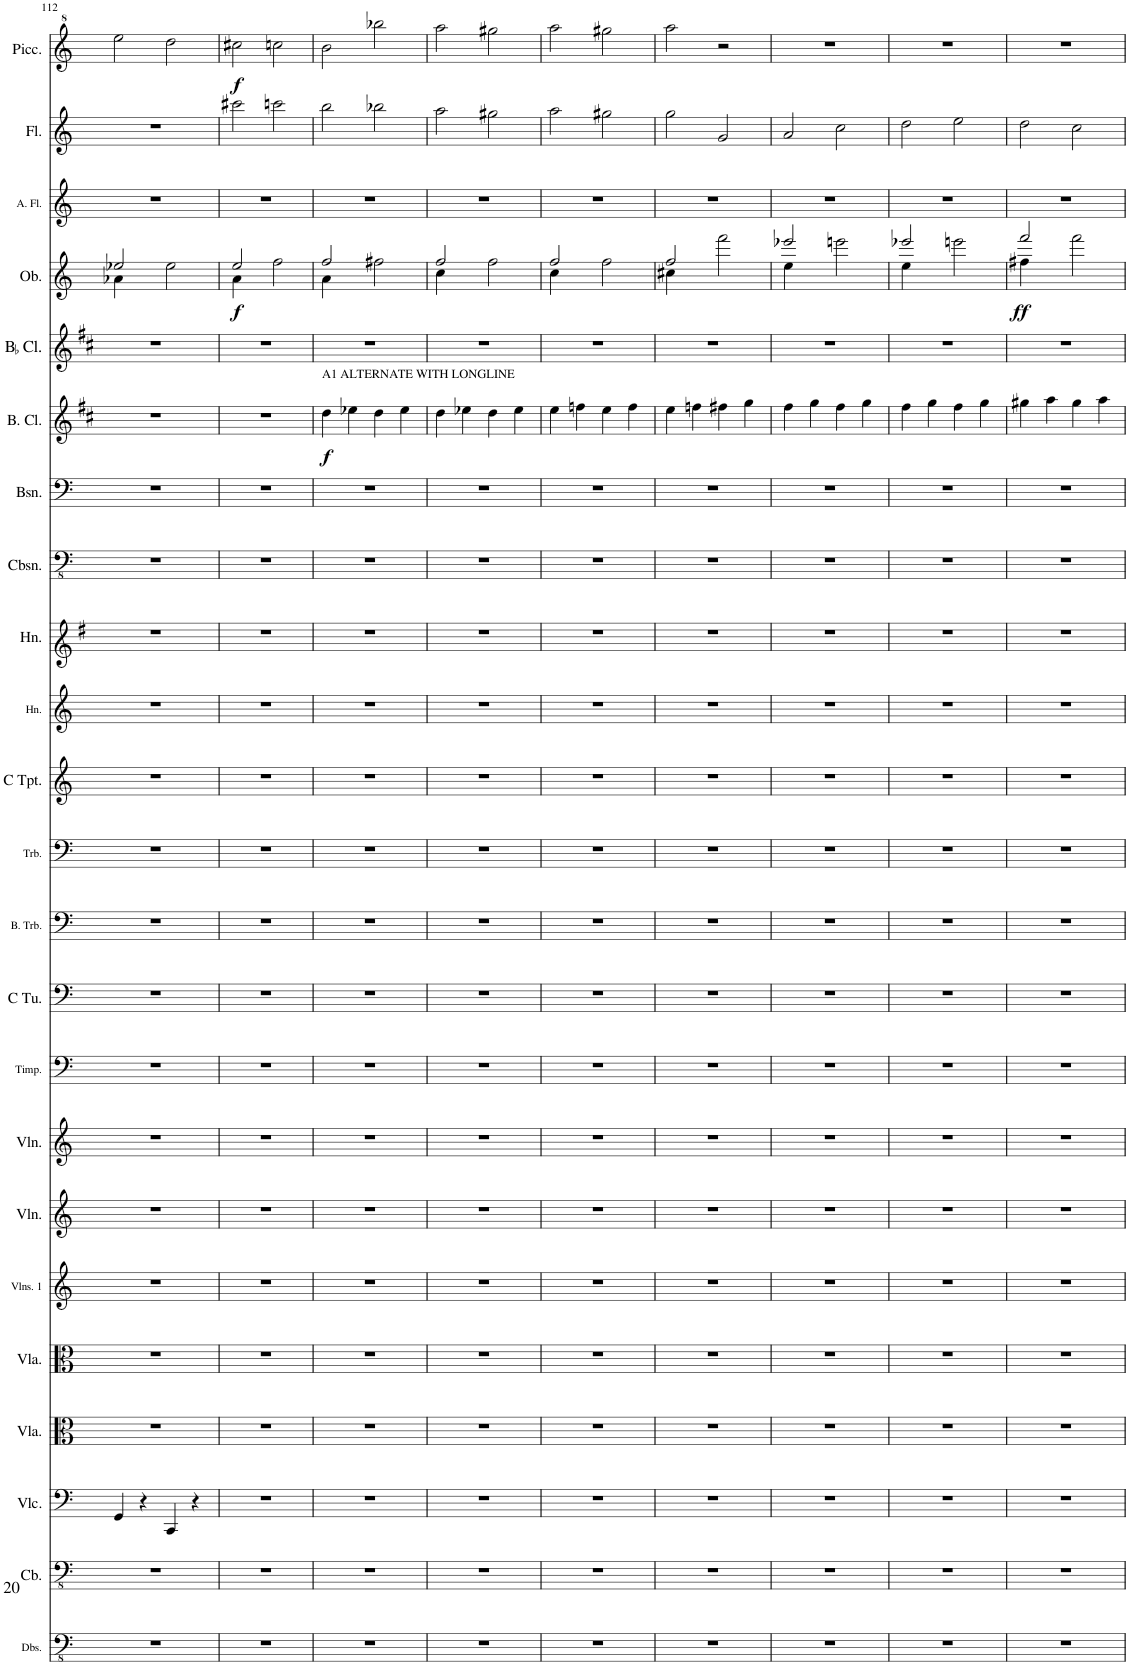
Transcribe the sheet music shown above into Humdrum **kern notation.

**kern	**kern	**kern	**kern	**kern	**kern	**kern	**kern	**kern	**kern	**kern	**kern	**kern	**kern	**kern	**kern	**kern	**kern	**dynam	**kern	**kern	**dynam	**kern	**kern	**kern	**dynam
*part23	*part22	*part21	*part20	*part19	*part18	*part17	*part16	*part15	*part14	*part13	*part12	*part11	*part10	*part9	*part8	*part7	*part6	*part6	*part5	*part4	*part4	*part3	*part2	*part1	*part1
*staff23	*staff22	*staff21	*staff20	*staff19	*staff18	*staff17	*staff16	*staff15	*staff14	*staff13	*staff12	*staff11	*staff10	*staff9	*staff8	*staff7	*staff6	*staff6	*staff5	*staff4	*staff4	*staff3	*staff2	*staff1	*staff1
*I"Double Basses	*I"Double Bass	*I"Violoncello	*I"Viola	*I"Viola	*I"Violins 1	*I"Violin	*I"Violin	*I"Timpani	*I"C Tuba	*I"Bass Trombone	*I"Trombone	*I"C Trumpet	*I"Horn	*I"Horn	*I"Contrabassoon	*I"Bassoon	*I"Bass Clarinet	*	*I"BaccidentalFlat Clarinet	*I"Oboe	*	*I"Alto Flute	*I"Flute	*I"Piccolo	*
*I'Dbs.	*	*I'Vlc.	*I'Vla.	*I'Vla.	*I'Vlns. 1	*I'Vln.	*I'Vln.	*I'Timp.	*I'C Tu.	*I'B. Trb.	*I'Trb.	*I'C Tpt.	*I'Hn.	*I'Hn.	*I'Cbsn.	*I'Bsn.	*I'B. Cl.	*	*I'BaccidentalFlat Cl.	*I'Ob.	*	*I'A. Fl.	*I'Fl.	*I'Picc.	*
!!LO:PB:g=z
*clefFv4	*clefFv4	*clefF4	*clefC3	*clefC3	*clefG2	*clefG2	*clefG2	*clefF4	*clefF4	*clefF4	*clefF4	*clefG2	*clefG2	*clefG1	*clefFv4	*clefF4	*clefG2	*	*clefG2	*clefG2	*	*clefG2	*clefG2	*clefG^2	*
*	*Trd7c12	*	*	*	*	*	*	*	*	*	*	*	*Trd4c7	*Trd4c7	*Trd7c12	*	*Trd8c14	*	*Trd1c2	*	*	*Trd3c5	*	*Trd-7c-12	*
*k[]	*k[]	*k[]	*k[]	*k[]	*k[]	*k[]	*k[]	*k[]	*k[]	*k[]	*k[]	*k[]	*k[]	*k[f#]	*k[]	*k[]	*k[f#c#]	*	*k[f#c#]	*k[]	*	*k[]	*k[]	*k[]	*
*M4/4	*M4/4	*M4/4	*M4/4	*M4/4	*M4/4	*M4/4	*M4/4	*M4/4	*M4/4	*M4/4	*M4/4	*M4/4	*M4/4	*M4/4	*M4/4	*M4/4	*M4/4	*	*M4/4	*M4/4	*	*M5/4	*M4/4	*M4/4	*
=112	=112	=112	=112	=112	=112	=112	=112	=112	=112	=112	=112	=112	=112	=112	=112	=112	=112	=112	=112	=112	=112	=112	=112	=112	=112
*	*	*	*	*	*	*	*	*	*	*	*	*	*	*	*	*	*	*	*	*^	*	*	*	*	*
1r	1r	4GG/	1r	1r	1r	1r	1r	1r	1r	1r	1r	1r	1r	1r	1r	1r	1r	.	1r	2ee-X/	4a-X\	.	4%5r	1r	2eee\	.
.	.	4r	.	.	.	.	.	.	.	.	.	.	.	.	.	.	.	.	.	.	4ryy	.	.	.	.	.
.	.	4CC/	.	.	.	.	.	.	.	.	.	.	.	.	.	.	.	.	.	2ee-\	2.ryy	.	.	.	2ddd\	.
.	.	4r	.	.	.	.	.	.	.	.	.	.	.	.	.	.	.	.	.	.	.	.	.	.	.	.
4ryy	4ryy	4ryy	4ryy	4ryy	4ryy	4ryy	4ryy	4ryy	4ryy	4ryy	4ryy	4ryy	4ryy	4ryy	4ryy	4ryy	4ryy	.	4ryy	4ryy	.	.	.	4ryy	4ryy	.
=113	=113	=113	=113	=113	=113	=113	=113	=113	=113	=113	=113	=113	=113	=113	=113	=113	=113	=113	=113	=113	=113	=113	=113	=113	=113	=113
!	!	!	!	!	!	!	!	!	!	!	!	!	!	!	!	!	!	!	!	!	!	!LO:DY:b	!	!	!	!LO:DY:b
1r	1r	1r	1r	1r	1r	1r	1r	1r	1r	1r	1r	1r	1r	1r	1r	1r	1r	.	1r	2ee/	4a\	f	4%5r	2ccc#X\	2ccc#X\	f
.	.	.	.	.	.	.	.	.	.	.	.	.	.	.	.	.	.	.	.	.	4ryy	.	.	.	.	.
.	.	.	.	.	.	.	.	.	.	.	.	.	.	.	.	.	.	.	.	2ff\	2.ryy	.	.	2cccn\	2cccn\	.
4ryy	4ryy	4ryy	4ryy	4ryy	4ryy	4ryy	4ryy	4ryy	4ryy	4ryy	4ryy	4ryy	4ryy	4ryy	4ryy	4ryy	4ryy	.	4ryy	4ryy	.	.	.	4ryy	4ryy	.
=114	=114	=114	=114	=114	=114	=114	=114	=114	=114	=114	=114	=114	=114	=114	=114	=114	=114	=114	=114	=114	=114	=114	=114	=114	=114	=114
!	!	!	!	!	!	!	!	!	!	!	!	!	!	!	!	!	!LO:TX:a:t=A1 ALTERNATE WITH LONGLINE	!	!	!	!	!	!	!	!	!
!	!	!	!	!	!	!	!	!	!	!	!	!	!	!	!	!	!	!LO:DY:b	!	!	!	!	!	!	!	!
1r	1r	1r	1r	1r	1r	1r	1r	1r	1r	1r	1r	1r	1r	1r	1r	1r	4dd\	f	1r	2ff/	4a\	.	4%5r	2bb\	2bb\	.
.	.	.	.	.	.	.	.	.	.	.	.	.	.	.	.	.	4ee-X\	.	.	.	4ryy	.	.	.	.	.
.	.	.	.	.	.	.	.	.	.	.	.	.	.	.	.	.	4dd\	.	.	2ff#X\	2.ryy	.	.	2bb-X\	2bbb-X\	.
.	.	.	.	.	.	.	.	.	.	.	.	.	.	.	.	.	4ee-\	.	.	.	.	.	.	.	.	.
4ryy	4ryy	4ryy	4ryy	4ryy	4ryy	4ryy	4ryy	4ryy	4ryy	4ryy	4ryy	4ryy	4ryy	4ryy	4ryy	4ryy	4ryy	.	4ryy	4ryy	.	.	.	4ryy	4ryy	.
=115	=115	=115	=115	=115	=115	=115	=115	=115	=115	=115	=115	=115	=115	=115	=115	=115	=115	=115	=115	=115	=115	=115	=115	=115	=115	=115
1r	1r	1r	1r	1r	1r	1r	1r	1r	1r	1r	1r	1r	1r	1r	1r	1r	4dd\	.	1r	2ff/	4cc\	.	4%5r	2aa\	2aaa\	.
.	.	.	.	.	.	.	.	.	.	.	.	.	.	.	.	.	4ee-X\	.	.	.	4ryy	.	.	.	.	.
.	.	.	.	.	.	.	.	.	.	.	.	.	.	.	.	.	4dd\	.	.	2ff\	2.ryy	.	.	2gg#X\	2ggg#X\	.
.	.	.	.	.	.	.	.	.	.	.	.	.	.	.	.	.	4ee-\	.	.	.	.	.	.	.	.	.
4ryy	4ryy	4ryy	4ryy	4ryy	4ryy	4ryy	4ryy	4ryy	4ryy	4ryy	4ryy	4ryy	4ryy	4ryy	4ryy	4ryy	4ryy	.	4ryy	4ryy	.	.	.	4ryy	4ryy	.
=116	=116	=116	=116	=116	=116	=116	=116	=116	=116	=116	=116	=116	=116	=116	=116	=116	=116	=116	=116	=116	=116	=116	=116	=116	=116	=116
1r	1r	1r	1r	1r	1r	1r	1r	1r	1r	1r	1r	1r	1r	1r	1r	1r	4ee\	.	1r	2ff/	4cc\	.	4%5r	2aa\	2aaa\	.
.	.	.	.	.	.	.	.	.	.	.	.	.	.	.	.	.	4ffn\	.	.	.	4ryy	.	.	.	.	.
.	.	.	.	.	.	.	.	.	.	.	.	.	.	.	.	.	4ee\	.	.	2ff\	2.ryy	.	.	2gg#X\	2ggg#X\	.
.	.	.	.	.	.	.	.	.	.	.	.	.	.	.	.	.	4ff\	.	.	.	.	.	.	.	.	.
4ryy	4ryy	4ryy	4ryy	4ryy	4ryy	4ryy	4ryy	4ryy	4ryy	4ryy	4ryy	4ryy	4ryy	4ryy	4ryy	4ryy	4ryy	.	4ryy	4ryy	.	.	.	4ryy	4ryy	.
=117	=117	=117	=117	=117	=117	=117	=117	=117	=117	=117	=117	=117	=117	=117	=117	=117	=117	=117	=117	=117	=117	=117	=117	=117	=117	=117
1r	1r	1r	1r	1r	1r	1r	1r	1r	1r	1r	1r	1r	1r	1r	1r	1r	4ee\	.	1r	2ff/	4cc#X\	.	4%5r	2gg\	2aaa\	.
.	.	.	.	.	.	.	.	.	.	.	.	.	.	.	.	.	4ffn\	.	.	.	4ryy	.	.	.	.	.
.	.	.	.	.	.	.	.	.	.	.	.	.	.	.	.	.	4ff#X\	.	.	2fff\	2.ryy	.	.	2g/	2r	.
.	.	.	.	.	.	.	.	.	.	.	.	.	.	.	.	.	4gg\	.	.	.	.	.	.	.	.	.
4ryy	4ryy	4ryy	4ryy	4ryy	4ryy	4ryy	4ryy	4ryy	4ryy	4ryy	4ryy	4ryy	4ryy	4ryy	4ryy	4ryy	4ryy	.	4ryy	4ryy	.	.	.	4ryy	4ryy	.
=118	=118	=118	=118	=118	=118	=118	=118	=118	=118	=118	=118	=118	=118	=118	=118	=118	=118	=118	=118	=118	=118	=118	=118	=118	=118	=118
1r	1r	1r	1r	1r	1r	1r	1r	1r	1r	1r	1r	1r	1r	1r	1r	1r	4ff#\	.	1r	2eee-X/	4ee\	.	4%5r	2a/	1r	.
.	.	.	.	.	.	.	.	.	.	.	.	.	.	.	.	.	4gg\	.	.	.	4ryy	.	.	.	.	.
.	.	.	.	.	.	.	.	.	.	.	.	.	.	.	.	.	4ff#\	.	.	2eeen\	2.ryy	.	.	2cc\	.	.
.	.	.	.	.	.	.	.	.	.	.	.	.	.	.	.	.	4gg\	.	.	.	.	.	.	.	.	.
4ryy	4ryy	4ryy	4ryy	4ryy	4ryy	4ryy	4ryy	4ryy	4ryy	4ryy	4ryy	4ryy	4ryy	4ryy	4ryy	4ryy	4ryy	.	4ryy	4ryy	.	.	.	4ryy	4ryy	.
=119	=119	=119	=119	=119	=119	=119	=119	=119	=119	=119	=119	=119	=119	=119	=119	=119	=119	=119	=119	=119	=119	=119	=119	=119	=119	=119
1r	1r	1r	1r	1r	1r	1r	1r	1r	1r	1r	1r	1r	1r	1r	1r	1r	4ff#\	.	1r	2eee-X/	4ee\	.	4%5r	2dd\	1r	.
.	.	.	.	.	.	.	.	.	.	.	.	.	.	.	.	.	4gg\	.	.	.	4ryy	.	.	.	.	.
.	.	.	.	.	.	.	.	.	.	.	.	.	.	.	.	.	4ff#\	.	.	2eeen\	2.ryy	.	.	2ee\	.	.
.	.	.	.	.	.	.	.	.	.	.	.	.	.	.	.	.	4gg\	.	.	.	.	.	.	.	.	.
4ryy	4ryy	4ryy	4ryy	4ryy	4ryy	4ryy	4ryy	4ryy	4ryy	4ryy	4ryy	4ryy	4ryy	4ryy	4ryy	4ryy	4ryy	.	4ryy	4ryy	.	.	.	4ryy	4ryy	.
=120	=120	=120	=120	=120	=120	=120	=120	=120	=120	=120	=120	=120	=120	=120	=120	=120	=120	=120	=120	=120	=120	=120	=120	=120	=120	=120
!	!	!	!	!	!	!	!	!	!	!	!	!	!	!	!	!	!	!	!	!	!	!LO:DY:b	!	!	!	!
1r	1r	1r	1r	1r	1r	1r	1r	1r	1r	1r	1r	1r	1r	1r	1r	1r	4gg#X\	.	1r	2fff/	4ff#X\	ff	4%5r	2dd\	1r	.
.	.	.	.	.	.	.	.	.	.	.	.	.	.	.	.	.	4aa\	.	.	.	4ryy	.	.	.	.	.
.	.	.	.	.	.	.	.	.	.	.	.	.	.	.	.	.	4gg#\	.	.	2fff\	2.ryy	.	.	2cc\	.	.
.	.	.	.	.	.	.	.	.	.	.	.	.	.	.	.	.	4aa\	.	.	.	.	.	.	.	.	.
4ryy	4ryy	4ryy	4ryy	4ryy	4ryy	4ryy	4ryy	4ryy	4ryy	4ryy	4ryy	4ryy	4ryy	4ryy	4ryy	4ryy	4ryy	.	4ryy	4ryy	.	.	.	4ryy	4ryy	.
*	*	*	*	*	*	*	*	*	*	*	*	*	*	*	*	*	*	*	*	*v	*v	*	*	*	*	*
=	=	=	=	=	=	=	=	=	=	=	=	=	=	=	=	=	=	=	=	=	=	=	=	=	=
*-	*-	*-	*-	*-	*-	*-	*-	*-	*-	*-	*-	*-	*-	*-	*-	*-	*-	*-	*-	*-	*-	*-	*-	*-	*-
